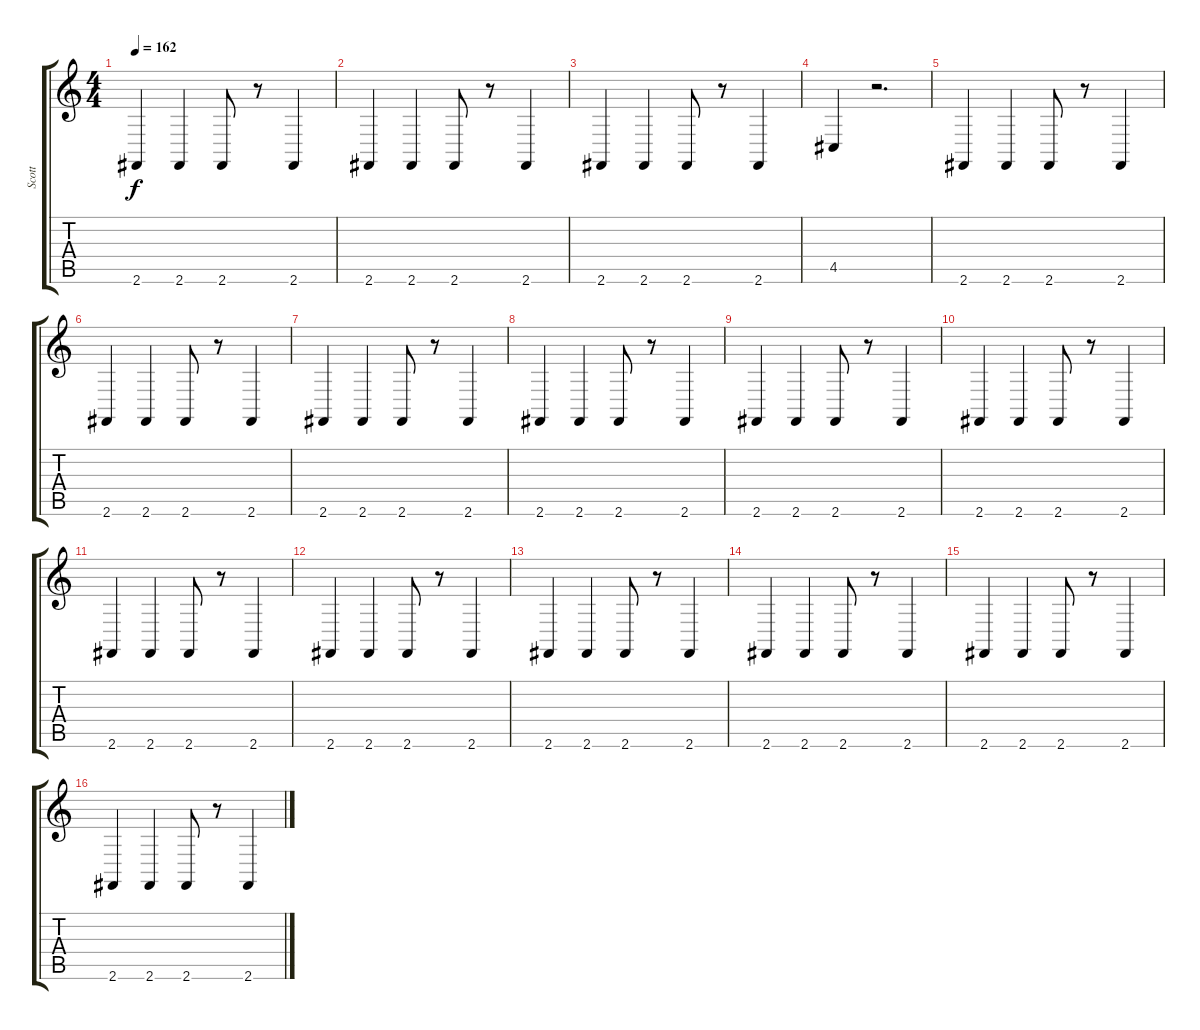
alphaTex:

\track ("Scott" "Scott") {instrument acousticgrandpiano}
\staff {score tabs}
\tuning (E4 B3 G3 D3 A2 E2) {hide}
\ts (4 4)
\tempo 162
\clef g2
\ks c
2.6.4{dy f} 2.6.4 2.6.8 r.8 2.6.4 |
2.6.4 2.6.4 2.6.8 r.8 2.6.4 |
2.6.4 2.6.4 2.6.8 r.8 2.6.4 |
4.5.4 r.2{d} |
2.6.4 2.6.4 2.6.8 r.8 2.6.4 |
2.6.4 2.6.4 2.6.8 r.8 2.6.4 |
2.6.4 2.6.4 2.6.8 r.8 2.6.4 |
2.6.4 2.6.4 2.6.8 r.8 2.6.4 |
2.6.4 2.6.4 2.6.8 r.8 2.6.4 |
2.6.4 2.6.4 2.6.8 r.8 2.6.4 |
2.6.4 2.6.4 2.6.8 r.8 2.6.4 |
2.6.4 2.6.4 2.6.8 r.8 2.6.4 |
2.6.4 2.6.4 2.6.8 r.8 2.6.4 |
2.6.4 2.6.4 2.6.8 r.8 2.6.4 |
2.6.4 2.6.4 2.6.8 r.8 2.6.4 |
2.6.4 2.6.4 2.6.8 r.8 2.6.4
